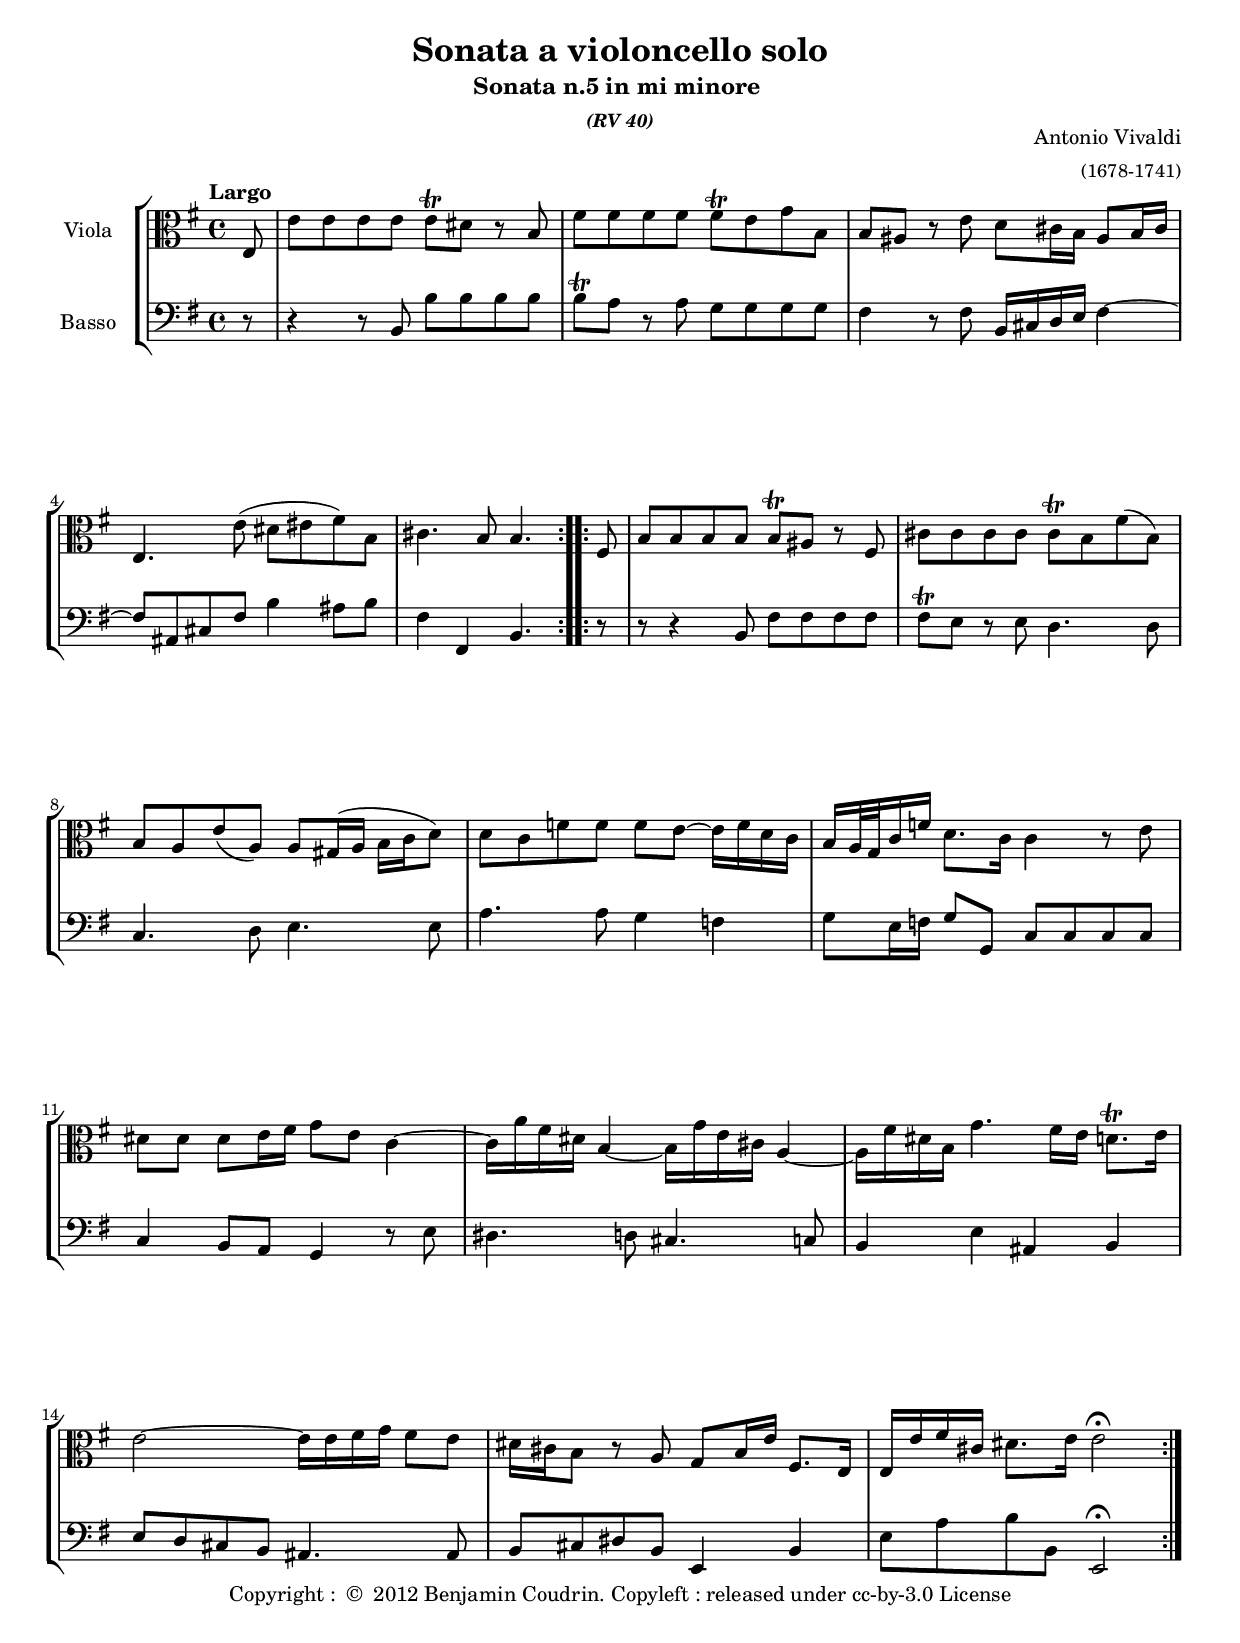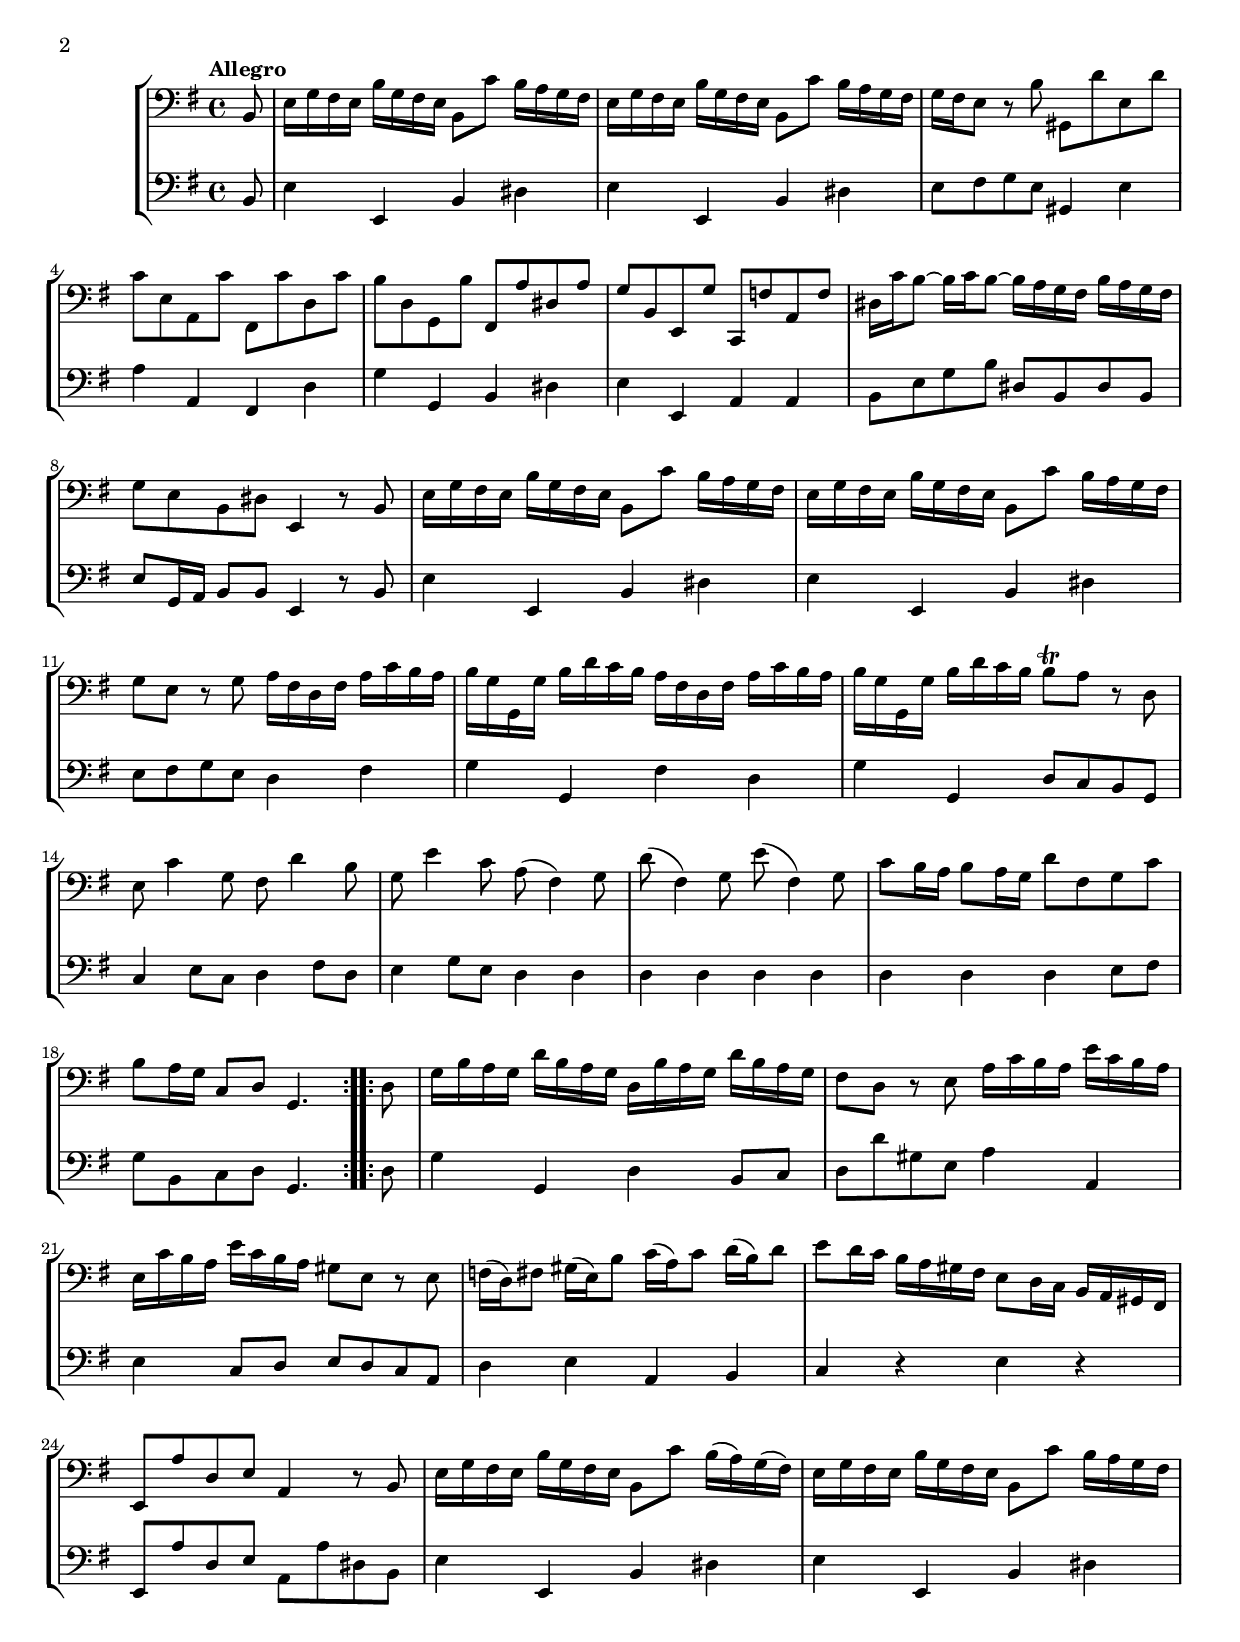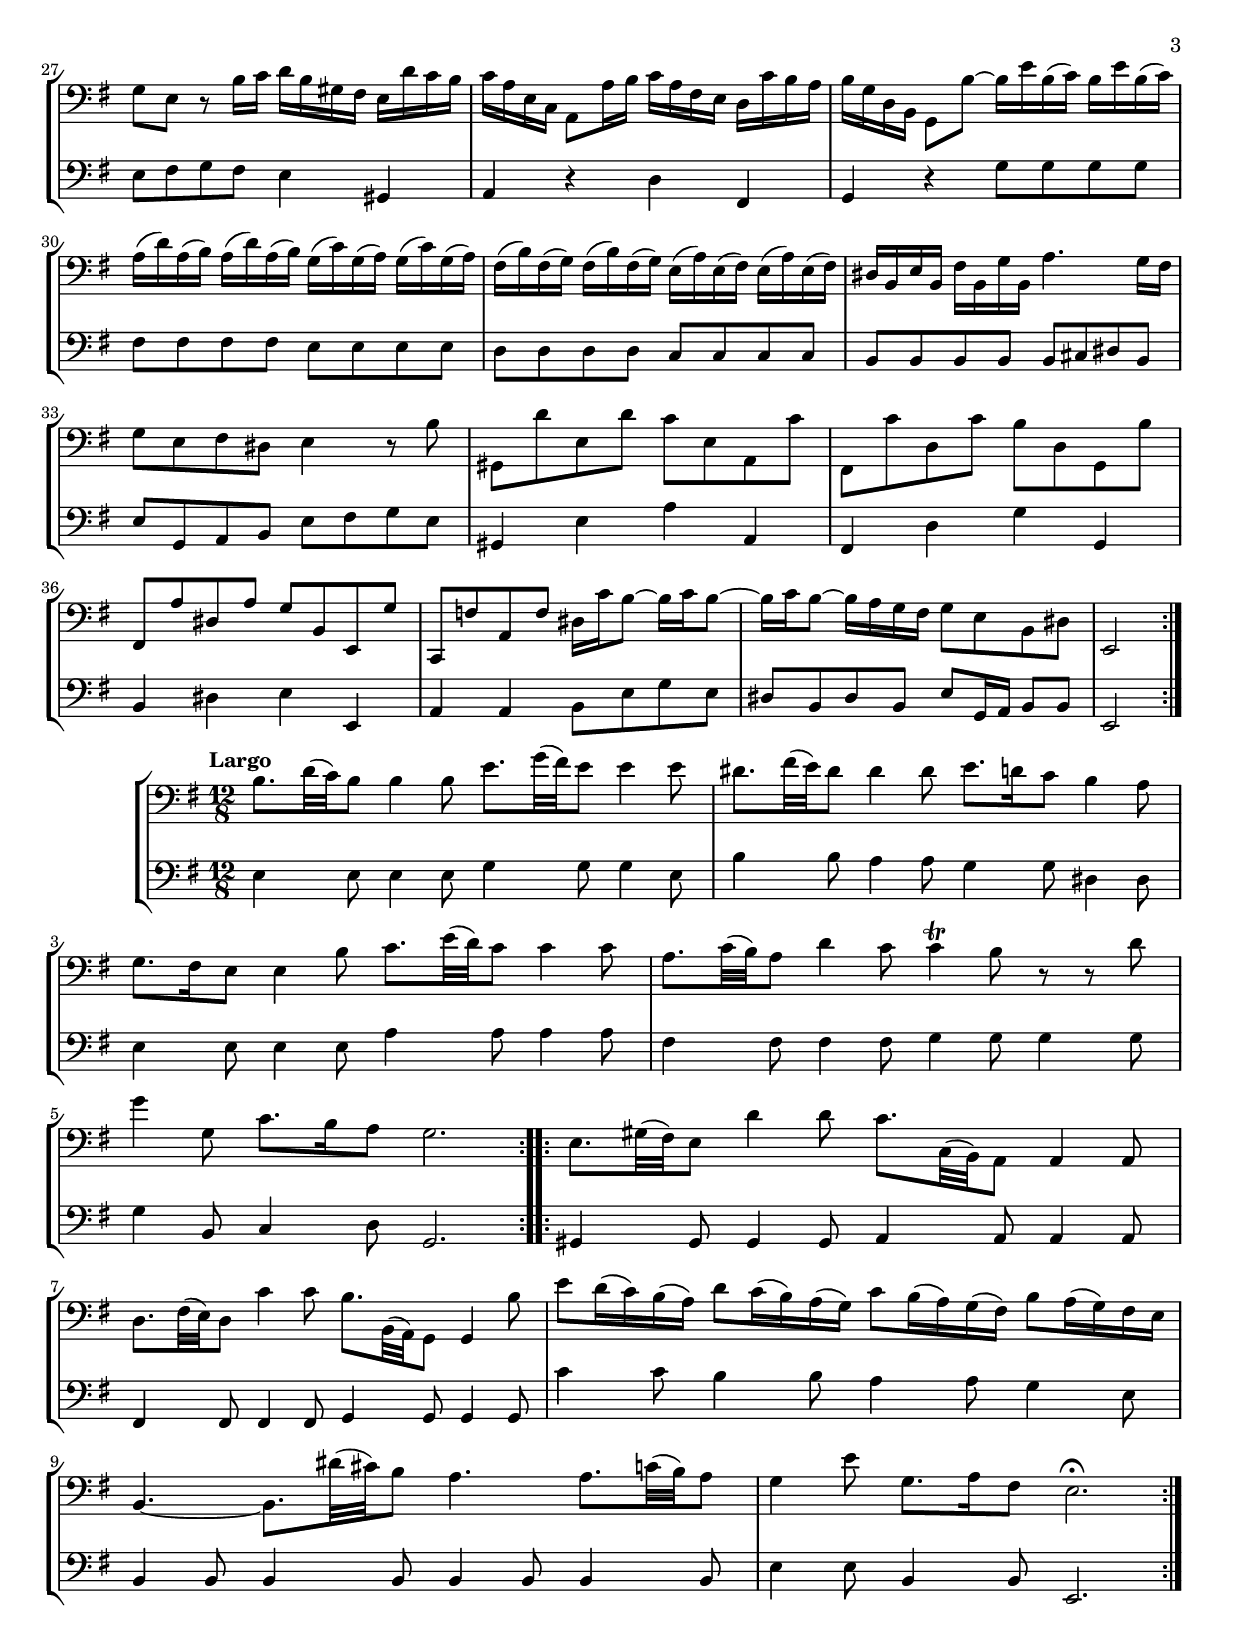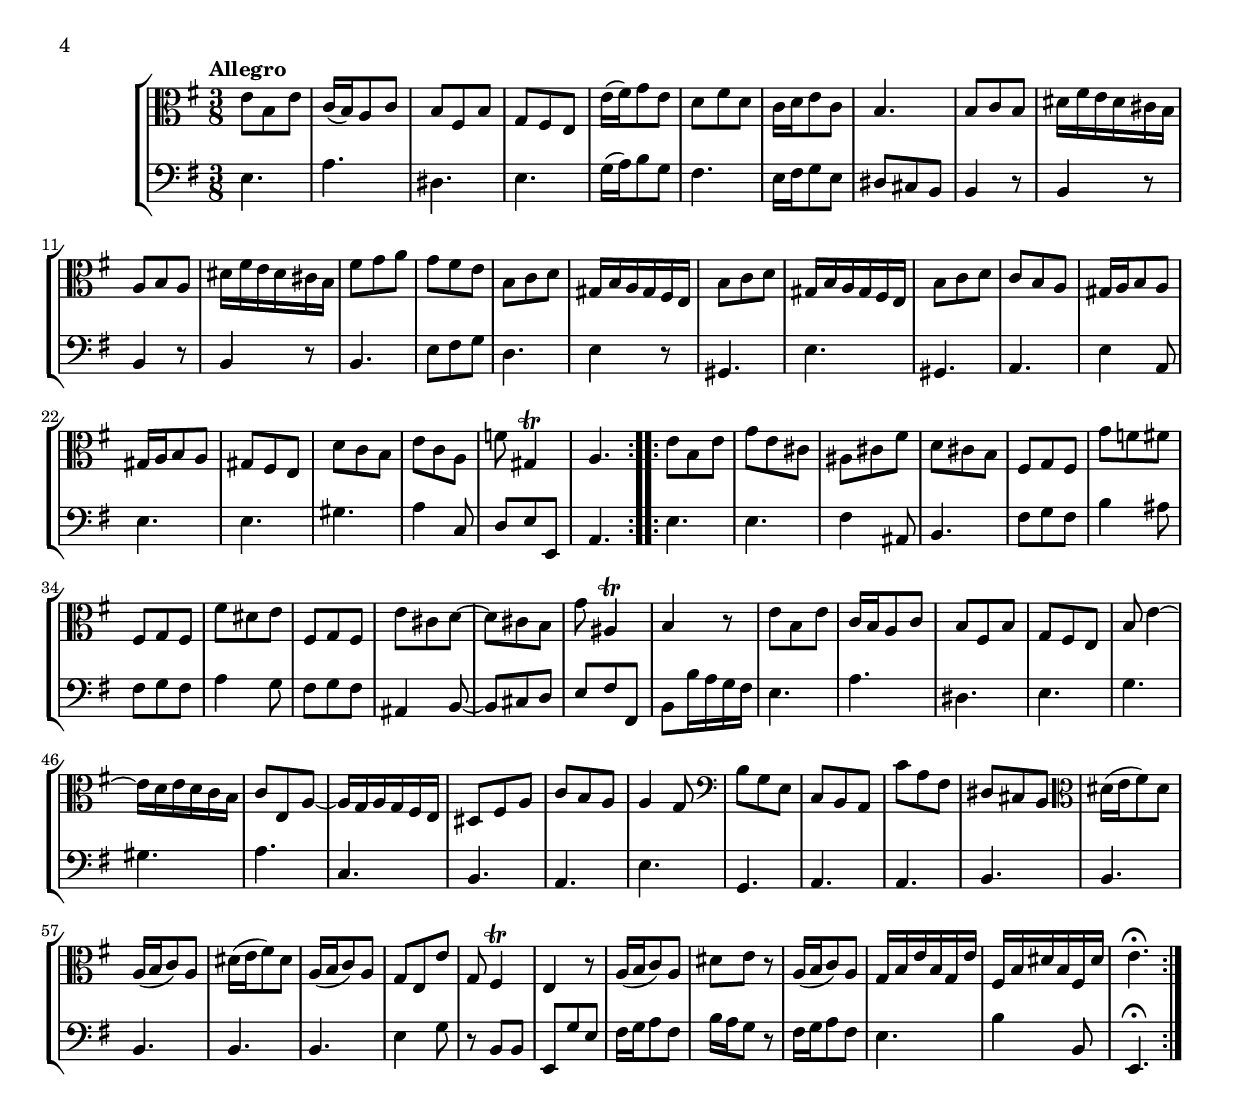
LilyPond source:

%%  rv40.ly
%%  Copyright (c) 2012 Benjamin Coudrin <benjamin.coudrin@gmail.com>
%%                All Rights Reserved
%%
%%  Copyleft :
%%  This program is free software. It comes without any warranty, to
%%  the extent permitted by applicable law. You can redistribute it
%%  and/or modify it under the terms of the Do What The Fuck You Want
%%  To Public License, Version 2, as published by Sam Hocevar. See
%%  http://sam.zoy.org/wtfpl/COPYING for more details.

\version "2.14.2"

#(set-default-paper-size "a4")
#(set-global-staff-size 18)

\paper {
  line-width    = 190\mm
  left-margin   = 10\mm
  top-margin    = 10\mm
  bottom-margin = 20\mm
  ragged-last-bottom = ##t 
  ragged-bottom = ##f
  annotate-spacing = ##f
  #(define page-breaking ly:page-turn-breaking)
}

\book {
  \header {
    title = "Sonata a violoncello solo"
    subtitle = \markup \center-column { "Sonata n.5 in mi minore "\small \italic "(RV 40)" }
    composer =  \markup \right-column { "Antonio Vivaldi" \small "(1678-1741)" }
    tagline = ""
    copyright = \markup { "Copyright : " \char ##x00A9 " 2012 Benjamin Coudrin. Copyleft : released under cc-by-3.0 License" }
  }

  
  \score {
    \new StaffGroup <<
      \new Staff <<
        \set Staff.instrumentName = #"Viola"
        \set Staff.shortInstrumentName = #""
        \relative c {
          \tempo "Largo"
          \key e \minor
          \time 4/4 
          \clef alto
          \partial 8
          \repeat volta 2 {
            e8                                 | 
            e' e e e e\trill dis r b           | % 1
            fis' fis fis fis fis\trill e g b,  | % 2
            b ais r e' d cis16 b ais8 b16 cis  | % 3
            e,4. e'8 ( dis eis fis) b,8        | % 4
            cis4. b8 b4.                         % 5
          }
          \repeat volta 2 {
            fis8                                       |
            b8 b b b b\trill ais r8 fis                | % 6
            cis' cis cis cis cis\trill b fis' (b,)     | % 7
            b8 a e' (a,) a gis16 (a b c d8)            | % 8
            d8 c f f f e~ e16 f d c                    | % 9
            b16 a32 g c16 f d8. c16 c4 r8 e            | % 10
            dis dis dis e16 fis g8 e c4~               | % 11
            c16 a' fis dis b4~ b16 g' e cis a4~        | % 12
            a16 fis' dis b g'4. fis16 e d8.\trill e16  | % 13
            e2~ e16 e fis g fis8 e                     | % 14
            dis16 cis b8 r a g b16 e fis,8. e16        | % 15
            e16 e' fis cis dis8. e16 e2\fermata          % 16
          }
        }
      >>
      
      \new Staff <<
        \set Staff.instrumentName = #"Basso"
        \set Staff.shortInstrumentName = #""
        \relative c {
          \clef bass
          \key e \minor 
          \time 4/4
          \partial 8
          \repeat volta 2 {
            r8                              |
            r4 r8 b8 b' b b b               | % 1
            b8\trill a r8 a g g g g         | % 2
            fis4 r8 fis b,16 cis d e fis4~  | % 3
            fis8 ais, cis fis b4 ais8 b     | % 4
            fis4 fis, b4.                     % 5
          }
          \repeat volta 2 {
            r8                         |
            r8 r4 b8 fis' fis fis fis  | % 6
            fis8\trill e r8 e d4. d8   | % 7
            c4. d8 e4. e8              | % 8
            a4. a8 g4 f                | % 9
            g8 e16 f g8 g, c c c c     | % 10
            c4 b8 a g4 r8 e'           | % 11
            dis4. d8 cis4. c8          | % 12
            b4 e ais, b                | % 13
            e8 d cis b ais4. ais8      | % 14
            b cis dis b e,4 b'         | % 15
            e8 a b b, e,2\fermata        % 16
          }
        }
      >>
    >>
    
    %\include "settings.ly"
  }
  
  \score {
    \new StaffGroup <<
      \new Staff <<
        \relative c {
          \tempo "Allegro"
          \key e \minor
          \clef bass
          \partial 8
          \repeat volta 2 {
            b8                                            |
            e16 g fis e b' g fis e b8 c' b16 a g fis      | % 17
            e g fis e b' g fis e b8 c' b16 a g fis        | % 18
            g fis e8 r b' gis, d'' e, d'                  | % 19
            c e, a, c' fis,, c'' d, c'                    | % 20
            b d, g, b' fis, a' dis, a'                    | % 21
            g b, e, g' c,, f' a, f'                       | % 22
            dis16 c' b8~ b16 c b8~ b16 a g fis b a g fis  | % 23
            %\allowPageTurn
            g8 e b dis e,4 r8 b'                          | % 24
            e16 g fis e b' g fis e b8 c' b16 a g fis      | % 25
            e g fis e b' g fis e b8 c' b16 a g fis        | % 26
            g8 e r g a16 fis d fis a c b a                | % 27
            b g g, g' b d c b a fis d fis a c b a         | % 28
            b g g, g' b d c b b8\trill a r8 d,            | % 29
            e c'4 g8 fis d'4 b8                           | % 30
            g e'4 c8 a(fis4) g8                           | % 31
            d' (fis,4)  g8 e' (fis,4) g8                  | % 32
            c b16 a b8 a16 g d'8 fis, g c                 | % 33
            b8 a16 g c,8 d g,4.                             % 34
          }
          \repeat volta 2 {
            d'8                                                        | 
            g16 b a g d' b a g d b' a g d' b a g                       | % 35
            fis8 d r e a16 c b a e' c b a                              | % 36
            e c' b a e' c b a gis8 e r e                               | % 37
            f16 (d) fis8 gis16 (e) b'8 c16 (a) c8 d16 (b) d8           | % 38
            e d16 c b a gis fis e8 d16 c b a gis fis                   | % 39
            e8 a' d, e a,4 r8 b                                        | % 40
            e16 g fis e b' g fis e b8 c' b16 (a) g (fis)               | % 41
            e g fis e b' g fis e b8 c' b16 a g fis                     | % 42
            g8 e r b'16 c d b gis fis e d' c b                         | % 43
            c a e c a8 a'16 b c a fis e d c' b a                       | % 44
            b g d b g8 b'~ b16 e b (c) b e b (c)                       | % 45
            a (d) a (b) a (d) a (b) g (c) g (a) g (c) g (a)            | % 46
            fis (b) fis (g) fis (b) fis (g) e (a) e(fis) e (a) e(fis)  | % 47
            dis b e b fis' b, g' b, a'4. g16 fis                       | % 48
            g8 e fis dis e4 r8 b'                                      | % 49
            gis, d'' e, d' c e, a, c'                                  | % 50
            fis,, c'' d, c' b d, g, b'                                 | % 51
            fis, a' dis, a' g b, e, g'                                 | % 52
            c,, f' a, f' dis16 c' b8~ b16 c b8~                        | % 53
            b16 c b8~ b16 a g fis g8 e b dis                           | % 54
            \partial 2 e,2                                               % 55
          }
        }
      >>
      
      \new Staff <<
        \relative c {
          \clef bass
          \key e \minor
          \partial 8
          \repeat volta 2 {
            b8                       |
            e4 e, b' dis             | % 17
            e e, b' dis              | % 18
            e8 fis g e gis,4 e'      | % 19
            a a, fis d'              | % 20
            g g, b dis               | % 21
            e e, a a                 | % 22
            b8 e g b dis, b dis b    | % 23
            e g,16 a b8 b e,4 r8 b'  | % 24
            e4 e, b' dis             | % 25
            e e, b' dis              | % 26
            e8 fis g e d4 fis        | % 27
            g g, fis' d              | % 28
            g g, d'8 c b g           | % 29
            c4 e8 c d4 fis8 d        | % 30
            e4 g8 e d4 d             | % 31
            d d d d                  | % 32
            d d d e8 fis             | % 33
            g8 b, c d g,4.             % 34
          }
          \repeat volta 2 {
            d'8                         |
            g4 g, d' b8 c               | % 35
            d d' gis, e a4 a,           | % 36
            e' c8 d e d c a             | % 37
            d4 e a, b                   | % 38
            c r e r                     | % 39
            e,8 a' d, e a, a' dis, b    | % 40
            e4 e, b' dis                | % 41
            e e, b' dis                 | % 42
            e8 fis g fis e4 gis,        | % 43
            a r d fis,                  | % 44
            g r g'8 g g g               | % 45
            fis fis fis fis e e e e     | % 46
            d d d d c c c c             | % 47
            b b b b b cis dis b         | % 48
            e g, a b e fis g e          | % 49
            gis,4 e' a a,               | % 50
            fis d' g g,                 | % 51
            b dis e e,                  | % 52
            a a b8 e g e                | % 53
            dis8 b dis b e g,16 a b8 b  | % 54
            \partial 2 e,2                % 94
          }
        }
      >>
    >>
    
    %\include "settings.ly"
  }
  
  \score {
    \new StaffGroup <<
      \new Staff <<
        \relative c {
          \tempo "Largo"
          \key e \minor
          \time 12/8 
          \clef bass
          \repeat volta 2 {
            b'8. [d32 (c) b8] b4 b8 e8. [g32 (fis) e8] e4 e8     | % 56
            dis8. [fis32 (e) dis8] dis4 dis8 e8. [d16 c8] b4 a8  | % 57
            g8. [fis16 e8] e4 b'8 c8. [e32 (d) c8] c4 c8         | % 58
            a8. [c32 (b) a8] d4 c8 c4\trill b8 r8 r8 d8          | % 59
            g4 g,8 c8. [b16 a8] g2.                              | % 60
          }
          \repeat volta 2 {
            e8. gis32 (fis) e8 d'4 d8 c8. c,32 (b) a8 a4 a8                       | % 61
            d8. fis32 (e) d8 c'4 c8 b8. b,32 (a) g8 g4 b'8                        | % 62
            e d16 (c) b (a) d8 c16 (b) a (g) c8 b16 (a) g (fis) b8 a16 (g) fis e  | % 63
            b4.~b8. dis'32 (cis) b8 a4. a8. c32 (b) a8                            | % 64
            g4 e'8 g,8. a16 fis8 e2.\fermata                                      | % 65
          }
        }
      >>
      
      \new Staff <<
        \relative c {
          \key e \minor
          \clef bass
          \time 12/8
          \repeat volta 2 {
            e4 e8 e4 e8 g4 g8 g4 e8          | % 56
            b'4 b8 a4 a8 g4 g8 dis4 dis8     | % 57
            e4 e8 e4 e8 a4 a8 a4 a8          | % 58
            fis4 fis8 fis4 fis8 g4 g8 g4 g8  | % 59
            g4 b,8 c4 d8 g,2.                | % 60
          }
          \repeat volta 2 {
            gis4 gis8 gis4 gis8 a4 a8 a4 a8  | % 61
            fis4 fis8 fis4 fis8 g4 g8 g4 g8  | % 62
            c'4 c8 b4 b8 a4 a8 g4 e8         | % 63
            b4 b8 b4 b8 b4 b8 b4 b8          | % 64
            e4 e8 b4 b8 e,2.                 | % 65
          }
        }
      >>
    >>
    
    %\include "settings.ly"
  }
  
  \score {
    \new StaffGroup <<
      \new Staff <<
        \relative c {
          \tempo "Allegro"
          \time 3/8 
          \key e \minor
          \clef alto
          \repeat volta 2 {
            e'8 b e                | % 66
            c16 (b) a8 c           | % 67
            b fis b                | % 68
            g fis e                | % 69
            e'16 (fis) g8 e        | % 70
            d fis d                | % 71
            c16 d e8 c             | % 72
            b4.                    | % 73
            b8 c b                 | % 74
            dis16 fis e dis cis b  | % 75
            a8 b a                 | % 76
            dis16 fis e dis cis b  | % 77
            fis'8 g a              | % 78
            g fis e                | % 79
            b c d                  | % 80
            gis,16 b a gis fis e   | % 81
            b'8 c d                | % 82
            gis,16 b a gis fis e   | % 83
            b'8 c d                | % 84
            c b a                  | % 85
            gis16 a b8 a           | % 86
            gis16 a b8 a           | % 87
            gis fis e              | % 88
            d' c b                 | % 89
            e c a                  | % 90
            f' gis,4\trill         | % 91
            a4.                    | % 92
          }
          \repeat volta 2 {
            e'8 b e               | % 93
            g e cis               | % 94
            ais cis fis           | % 95
            d cis b               | % 96
            fis g fis             | % 97
            g' f fis              | % 98
            fis, g fis            | % 99
            fis' dis e            | % 100
            fis, g fis            | % 101
            e' cis d~             | % 102
            d cis b               | % 103
            g' ais,4\trill        | % 104
            b4 r8                 | % 105
            e b e                 | % 106
            c16 b a8 c            | % 107
            b fis b               | % 108
            g fis e               | % 109
            b' e4~                | % 110
            e16 d e d c b         | % 111
            c8 e, a~              | % 112
            a16 g a g fis e       | % 113
            dis8 fis a            | % 114
            c b a                 | % 115
            a4 g8                 | % 116
            \clef bass
            b g e                 | % 117
            c b a                 | % 118
            c' a fis              | % 119
            dis cis b             | % 120
            \clef alto
            dis'16 (e fis8) dis8  | % 121
            a16 (b c8) a8         | % 122
            dis16 (e fis8) dis8   | % 123
            a16 (b c8) a8         | % 124
            g e e'                | % 125
            g, fis4\trill         | % 126
            e4 r8                 | % 127
            a16 (b c8) a8         | % 128
            dis e r               | % 129
            a,16 (b c8) a8        | % 130
            g16 b e b g e'        | % 131
            fis, b dis b fis dis' | % 132
            e4.\fermata           | % 133
          }
        }
      >>
      
      \new Staff <<
        \relative c {
          \clef bass
          \key e \minor
          \time 3/8
          \repeat volta 2 {
            e4.           | % 66
            a4.           | % 67
            dis,4.        | % 68
            e4.           | % 69
            g16 (a) b8 g  | % 70
            fis4.         | % 71
            e16 fis g8 e  | % 72
            dis cis b     | % 73
            b4 r8         | % 74
            b4 r8         | % 75
            b4 r8         | % 76
            b4 r8         | % 77
            b4.           | % 78
            e8 fis g      | % 79
            d4.           | % 80
            e4 r8         | % 81
            gis,4.        | % 82
            e'4.          | % 83
            gis,4.        | % 84
            a4.           | % 85
            e'4 a,8       | % 86
            e'4.          | % 87
            e4.           | % 88
            gis4.         | % 89
            a4 c,8        | % 90
            d e e,        | % 91
            a4.           | % 92
          }
          \repeat volta 2 {
            e'4.            | % 93
            e4.             | % 94
            fis4 ais,8      | % 95
            b4.             | % 96
            fis'8 g fis     | % 97
            b4 ais8         | % 98
            fis g fis       | % 99
            a4 g8           | % 100
            fis g fis       | % 101
            ais,4 b8~       | % 102
            b cis d         | % 103
            e fis fis,      | % 104
            b b'16 a g fis  | % 105
            e4.             | % 106
            a4.             | % 107
            dis,4.          | % 108
            e4.             | % 109
            g4.             | % 110
            gis4.           | % 111
            a4.             | % 112
            c,4.            | % 113
            b4.             | % 114
            a4.             | % 115
            e'4.            | % 116
            g,4.            | % 117
            a4.             | % 118
            a4.             | % 119
            b4.             | % 120
            b4.             | % 121
            b4.             | % 122
            b4.             | % 123
            b4.             | % 124
            e4 g8           | % 125
            r b, b          | % 126
            e, g' e         | % 127
            fis16 g a8 fis  | % 128
            b16 a g8 r      | % 129
            fis16 g a8 fis  | % 130
            e4.             | % 131
            b'4 b,8         | % 132
            e,4.\fermata    | % 133                        
          }
        }
      >>
    >>
    
    %\include "settings.ly"
  }
  
}
